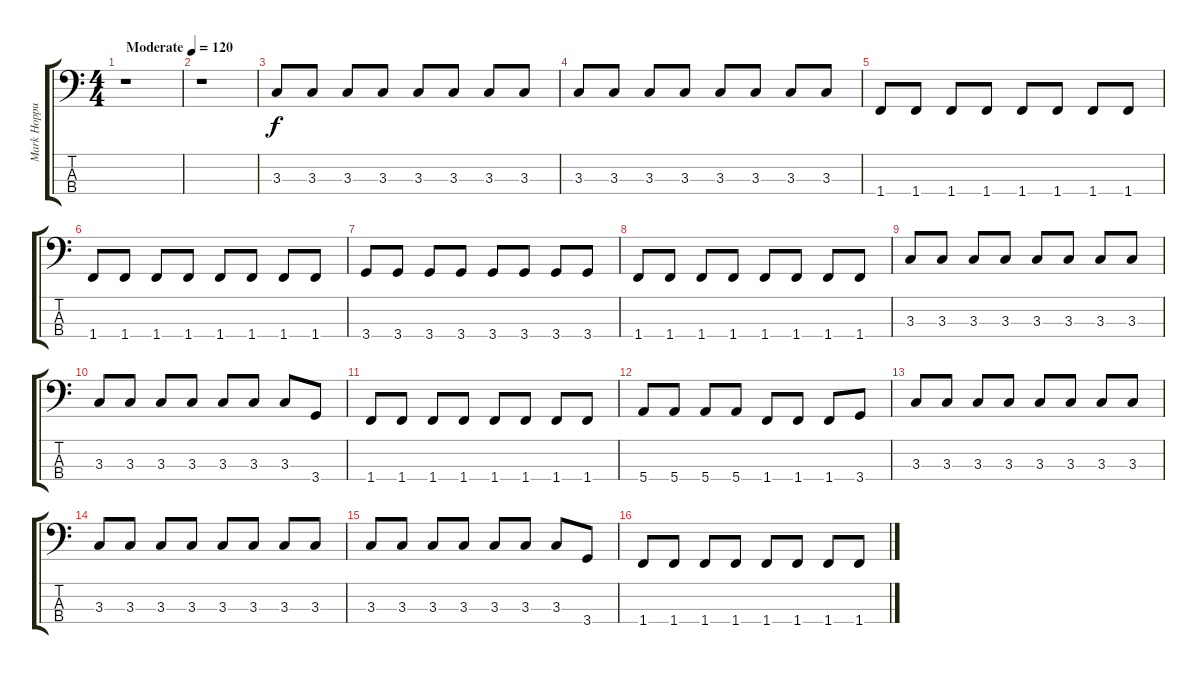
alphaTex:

\track ("Mark Hoppus Bass" "Mark Hoppu") {instrument electricbasspick}
\staff {score tabs}
\tuning (G2 D2 A1 E1) {hide}
\ts (4 4)
\tempo (120 "Moderate")
\clef f4
\ks c
r.1{dy f instrument electricbasspick} |
r.1 |
3.3.8 3.3.8 3.3.8 3.3.8 3.3.8 3.3.8 3.3.8 3.3.8 |
3.3.8 3.3.8 3.3.8 3.3.8 3.3.8 3.3.8 3.3.8 3.3.8 |
1.4.8 1.4.8 1.4.8 1.4.8 1.4.8 1.4.8 1.4.8 1.4.8 |
1.4.8 1.4.8 1.4.8 1.4.8 1.4.8 1.4.8 1.4.8 1.4.8 |
3.4.8 3.4.8 3.4.8 3.4.8 3.4.8 3.4.8 3.4.8 3.4.8 |
1.4.8 1.4.8 1.4.8 1.4.8 1.4.8 1.4.8 1.4.8 1.4.8 |
3.3.8 3.3.8 3.3.8 3.3.8 3.3.8 3.3.8 3.3.8 3.3.8 |
3.3.8 3.3.8 3.3.8 3.3.8 3.3.8 3.3.8 3.3.8 3.4.8 |
1.4.8 1.4.8 1.4.8 1.4.8 1.4.8 1.4.8 1.4.8 1.4.8 |
5.4.8 5.4.8 5.4.8 5.4.8 1.4.8 1.4.8 1.4.8 3.4.8 |
3.3.8 3.3.8 3.3.8 3.3.8 3.3.8 3.3.8 3.3.8 3.3.8 |
3.3.8 3.3.8 3.3.8 3.3.8 3.3.8 3.3.8 3.3.8 3.3.8 |
3.3.8 3.3.8 3.3.8 3.3.8 3.3.8 3.3.8 3.3.8 3.4.8 |
1.4.8 1.4.8 1.4.8 1.4.8 1.4.8 1.4.8 1.4.8 1.4.8
